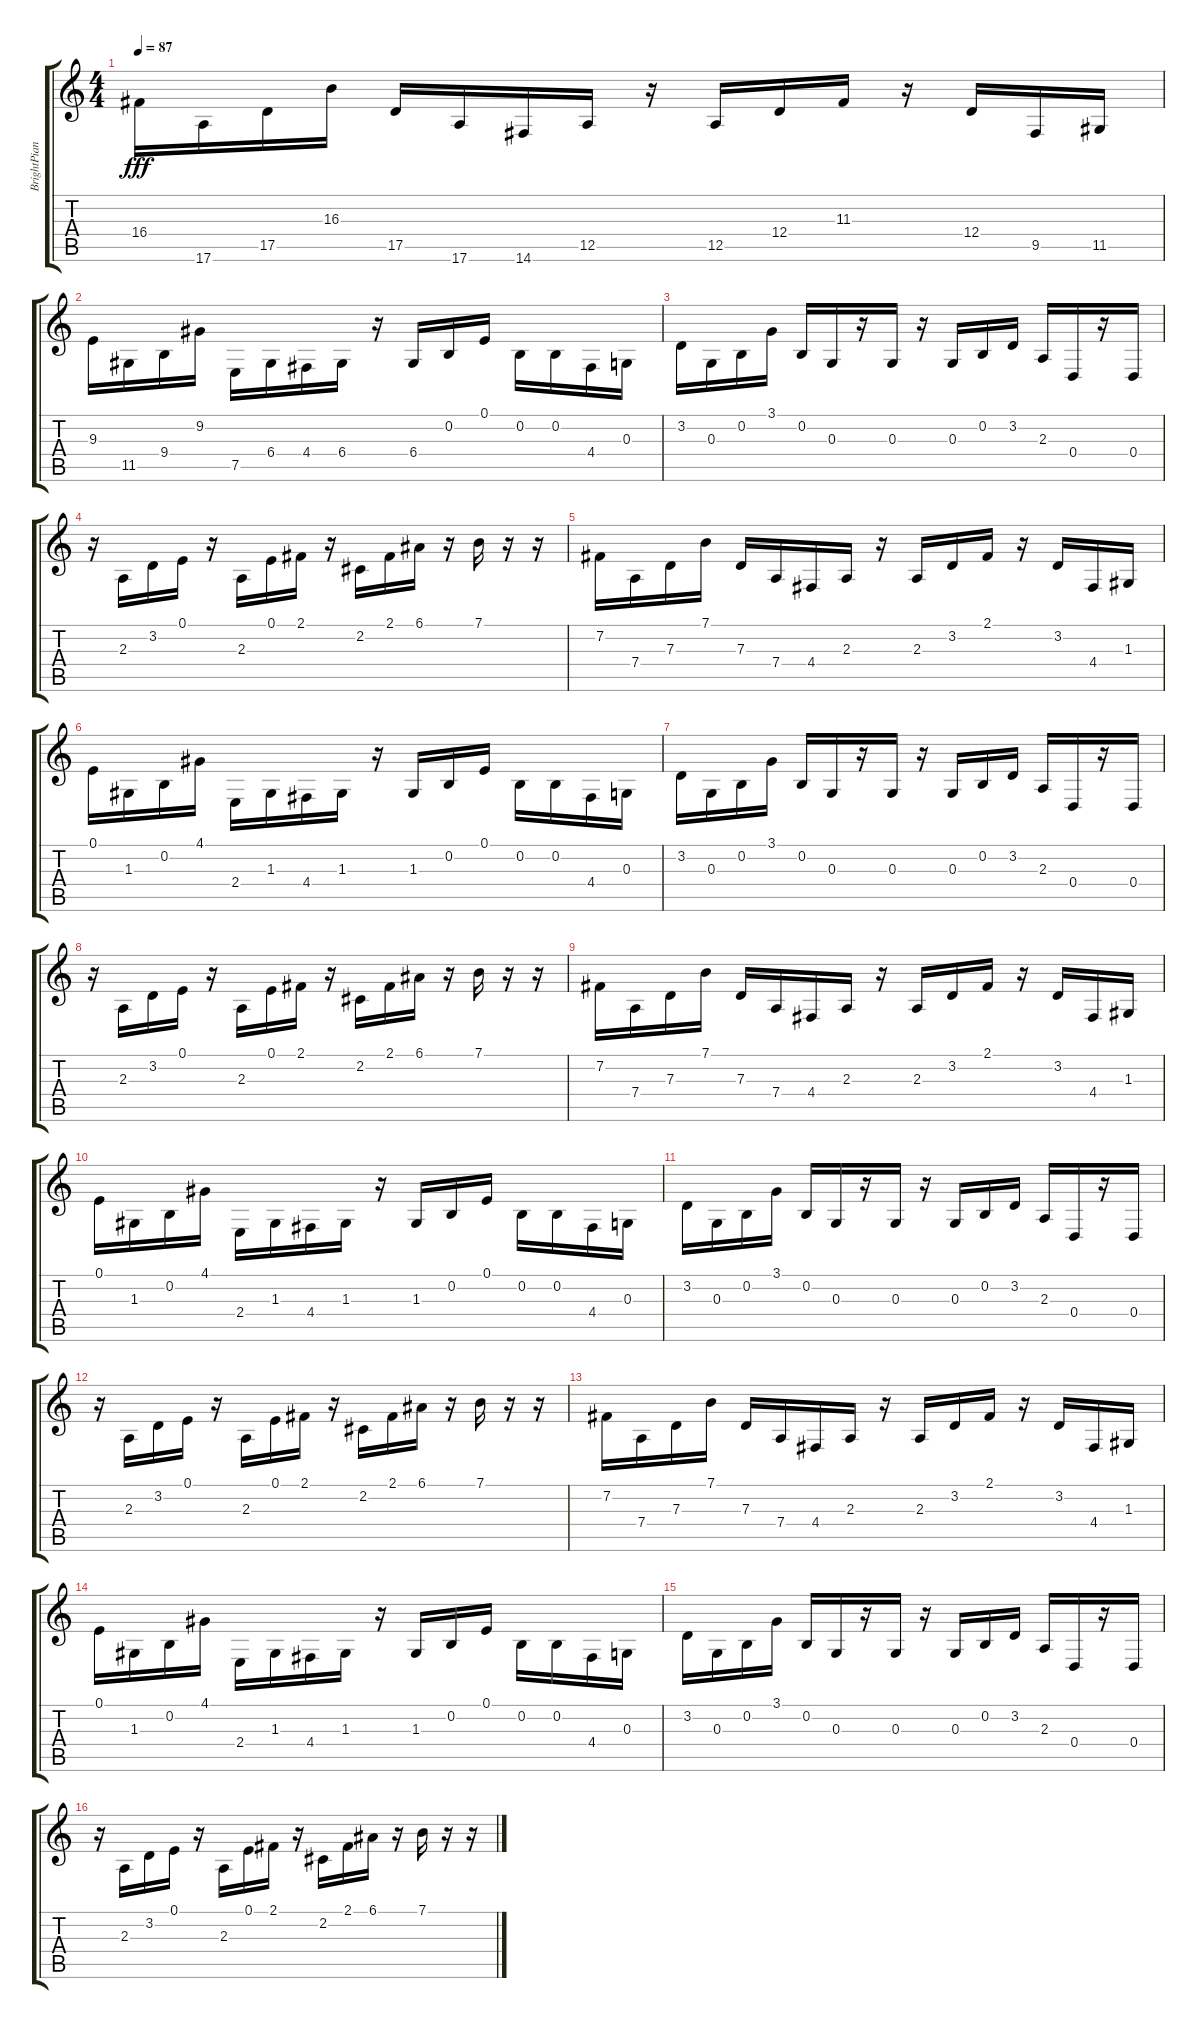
\track ("BrightPiano" "BrightPian") {instrument electricgrandpiano}
\staff {score tabs}
\tuning (E4 B3 G3 D3 A2 E2) {hide}
\ts (4 4)
\tempo 87
\clef g2
\ks c
16.4.16{dy fff beam Down} 17.6.16{beam Down} 17.5.16{beam Down} 16.3.16{beam Down} 17.5.16{beam Up} 17.6.16{beam Up} 14.6.16{beam Up} 12.5.16{beam Up} r.16{beam Up} 12.5.16{beam Up} 12.4.16{beam Up} 11.3.16{beam Up} r.16{beam Up} 12.4.16{beam Up} 9.5.16{beam Up} 11.5.16{beam Up} |
9.3.16{beam Down} 11.5.16{beam Down} 9.4.16{beam Down} 9.2.16{beam Down} 7.5.16{beam Down} 6.4.16{beam Down} 4.4.16{beam Down} 6.4.16{beam Down} r.16{beam Up} 6.4.16{beam Up} 0.2.16{beam Up} 0.1.16{beam Up} 0.2.16{beam Down} 0.2.16{beam Down} 4.4.16{beam Down} 0.3.16{beam Down} |
3.2.16{beam Down} 0.3.16{beam Down} 0.2.16{beam Down} 3.1.16{beam Down} 0.2.16{beam Up} 0.3.16{beam Up} r.16{beam Up} 0.3.16{beam Up} r.16{beam Up} 0.3.16{beam Up} 0.2.16{beam Up} 3.2.16{beam Up} 2.3.16{beam Up} 0.4.16{beam Up} r.16{beam Up} 0.4.16{beam Up} |
r.16{beam Down} 2.3.16{beam Down} 3.2.16{beam Down} 0.1.16{beam Down} r.16{beam Down} 2.3.16{beam Down} 0.1.16{beam Down} 2.1.16{beam Down} r.16{beam Down} 2.2.16{beam Down} 2.1.16{beam Down} 6.1.16{beam Down} r.16{beam Down} 7.1.16{beam Down} r.16{beam Down} r.16 |
7.2.16{beam Down} 7.4.16{beam Down} 7.3.16{beam Down} 7.1.16{beam Down} 7.3.16{beam Up} 7.4.16{beam Up} 4.4.16{beam Up} 2.3.16{beam Up} r.16{beam Up} 2.3.16{beam Up} 3.2.16{beam Up} 2.1.16{beam Up} r.16{beam Up} 3.2.16{beam Up} 4.4.16{beam Up} 1.3.16{beam Up} |
0.1.16{beam Down} 1.3.16{beam Down} 0.2.16{beam Down} 4.1.16{beam Down} 2.4.16{beam Down} 1.3.16{beam Down} 4.4.16{beam Down} 1.3.16{beam Down} r.16{beam Up} 1.3.16{beam Up} 0.2.16{beam Up} 0.1.16{beam Up} 0.2.16{beam Down} 0.2.16{beam Down} 4.4.16{beam Down} 0.3.16{beam Down} |
3.2.16{beam Down} 0.3.16{beam Down} 0.2.16{beam Down} 3.1.16{beam Down} 0.2.16{beam Up} 0.3.16{beam Up} r.16{beam Up} 0.3.16{beam Up} r.16{beam Up} 0.3.16{beam Up} 0.2.16{beam Up} 3.2.16{beam Up} 2.3.16{beam Up} 0.4.16{beam Up} r.16{beam Up} 0.4.16{beam Up} |
r.16{beam Down} 2.3.16{beam Down} 3.2.16{beam Down} 0.1.16{beam Down} r.16{beam Down} 2.3.16{beam Down} 0.1.16{beam Down} 2.1.16{beam Down} r.16{beam Down} 2.2.16{beam Down} 2.1.16{beam Down} 6.1.16{beam Down} r.16{beam Down} 7.1.16{beam Down} r.16{beam Down} r.16 |
7.2.16{beam Down} 7.4.16{beam Down} 7.3.16{beam Down} 7.1.16{beam Down} 7.3.16{beam Up} 7.4.16{beam Up} 4.4.16{beam Up} 2.3.16{beam Up} r.16{beam Up} 2.3.16{beam Up} 3.2.16{beam Up} 2.1.16{beam Up} r.16{beam Up} 3.2.16{beam Up} 4.4.16{beam Up} 1.3.16{beam Up} |
0.1.16{beam Down} 1.3.16{beam Down} 0.2.16{beam Down} 4.1.16{beam Down} 2.4.16{beam Down} 1.3.16{beam Down} 4.4.16{beam Down} 1.3.16{beam Down} r.16{beam Up} 1.3.16{beam Up} 0.2.16{beam Up} 0.1.16{beam Up} 0.2.16{beam Down} 0.2.16{beam Down} 4.4.16{beam Down} 0.3.16{beam Down} |
3.2.16{beam Down} 0.3.16{beam Down} 0.2.16{beam Down} 3.1.16{beam Down} 0.2.16{beam Up} 0.3.16{beam Up} r.16{beam Up} 0.3.16{beam Up} r.16{beam Up} 0.3.16{beam Up} 0.2.16{beam Up} 3.2.16{beam Up} 2.3.16{beam Up} 0.4.16{beam Up} r.16{beam Up} 0.4.16{beam Up} |
r.16{beam Down} 2.3.16{beam Down} 3.2.16{beam Down} 0.1.16{beam Down} r.16{beam Down} 2.3.16{beam Down} 0.1.16{beam Down} 2.1.16{beam Down} r.16{beam Down} 2.2.16{beam Down} 2.1.16{beam Down} 6.1.16{beam Down} r.16{beam Down} 7.1.16{beam Down} r.16{beam Down} r.16 |
7.2.16{beam Down} 7.4.16{volume 11 beam Down} 7.3.16{beam Down} 7.1.16{volume 11 beam Down} 7.3.16{beam Up} 7.4.16{volume 11 beam Up} 4.4.16{beam Up} 2.3.16{volume 10 beam Up} r.16{beam Up} 2.3.16{volume 10 beam Up} 3.2.16{beam Up} 2.1.16{volume 10 beam Up} r.16{beam Up} 3.2.16{volume 10 beam Up} 4.4.16{beam Up} 1.3.16{volume 9 beam Up} |
0.1.16{beam Down} 1.3.16{volume 9 beam Down} 0.2.16{beam Down} 4.1.16{volume 9 beam Down} 2.4.16{beam Down} 1.3.16{volume 8 beam Down} 4.4.16{beam Down} 1.3.16{volume 8 beam Down} r.16{beam Up} 1.3.16{volume 8 beam Up} 0.2.16{beam Up} 0.1.16{volume 7 beam Up} 0.2.16{beam Down} 0.2.16{volume 7 beam Down} 4.4.16{beam Down} 0.3.16{volume 6 beam Down} |
3.2.16{beam Down} 0.3.16{volume 6 beam Down} 0.2.16{beam Down} 3.1.16{volume 6 beam Down} 0.2.16{beam Up} 0.3.16{volume 5 beam Up} r.16{beam Up} 0.3.16{volume 5 beam Up} r.16{beam Up} 0.3.16{volume 4 beam Up} 0.2.16{beam Up} 3.2.16{volume 4 beam Up} 2.3.16{beam Up} 0.4.16{volume 4 beam Up} r.16{beam Up} 0.4.16{volume 3 beam Up} |
r.16{beam Down} 2.3.16{volume 3 beam Down} 3.2.16{beam Down} 0.1.16{volume 3 beam Down} r.16{beam Down} 2.3.16{volume 2 beam Down} 0.1.16{beam Down} 2.1.16{volume 2 beam Down} r.16{beam Down} 2.2.16{volume 2 beam Down} 2.1.16{beam Down} 6.1.16{volume 1 beam Down} r.16{beam Down} 7.1.16{volume 1 beam Down} r.16{beam Down} r.16
